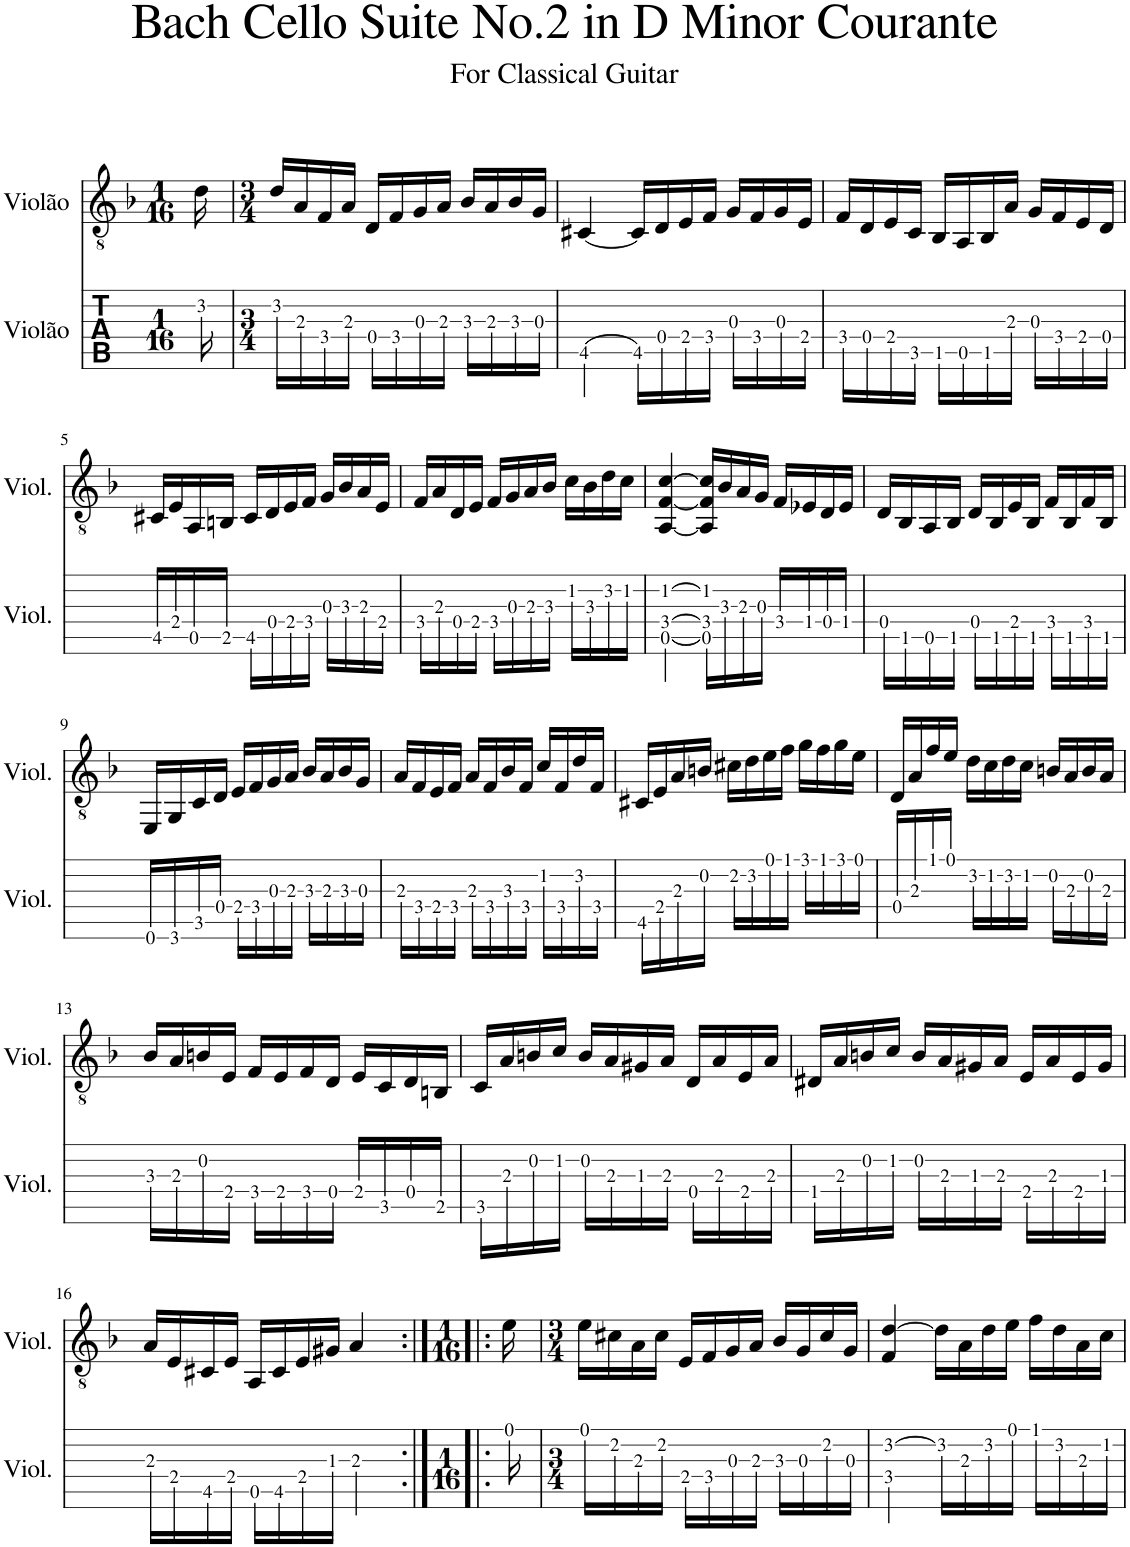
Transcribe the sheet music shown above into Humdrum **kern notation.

**kern	**kern
*part2	*part1
*staff2	*staff1
*I"Violão	*I"Violão
*I'Viol.	*I'Viol.
*stria6	*
*	*clefGv2
*k[b-]	*k[b-]
*M1/16	*M1/16
=1	=1
16d\	16d\
=2	=2
*M3/4	*M3/4
16d\LL	16d/LL
16A\	16A/
16F\	16F/
16A\JJ	16A/JJ
16D\LL	16D/LL
16F\	16F/
16G\	16G/
16A\JJ	16A/JJ
16B-\LL	16B-/LL
16A\	16A/
16B-\	16B-/
16G\JJ	16G/JJ
=3	=3
[4C#X\	[4C#X/
16C#\LL]	16C#/LL]
16D\	16D/
16E\	16E/
16F\JJ	16F/JJ
16G\LL	16G/LL
16F\	16F/
16G\	16G/
16E\JJ	16E/JJ
=4	=4
16F\LL	16F/LL
16D\	16D/
16E\	16E/
16C\JJ	16C/JJ
16BB-\LL	16BB-/LL
16AA\	16AA/
16BB-\	16BB-/
16A\JJ	16A/JJ
16G\LL	16G/LL
16F\	16F/
16E\	16E/
16D\JJ	16D/JJ
!!LO:LB:g=z
=5	=5
16C#X/LL	16C#X/LL
16E/	16E/
16AA/	16AA/
16BBn/JJ	16BBn/JJ
16C#\LL	16C#/LL
16D\	16D/
16E\	16E/
16F\JJ	16F/JJ
16G\LL	16G/LL
16B-\	16B-/
16A\	16A/
16E\JJ	16E/JJ
=6	=6
16F\LL	16F/LL
16A\	16A/
16D\	16D/
16E\JJ	16E/JJ
16F\LL	16F/LL
16G\	16G/
16A\	16A/
16B-\JJ	16B-/JJ
16c\LL	16c\LL
16B-\	16B-\
16d\	16d\
16c\JJ	16c\JJ
=7	=7
[4AA\ [4F\ [4c\	[4AA/ [4F/ [4c/
16AA\] 16F\] 16c\]LL	16AA/] 16F/] 16c/]LL
16B-\	16B-/
16A\	16A/
16G\JJ	16G/JJ
16F/LL	16F/LL
16E-X/	16E-X/
16D/	16D/
16E-/JJ	16E-/JJ
=8	=8
16D\LL	16D/LL
16BB-\	16BB-/
16AA\	16AA/
16BB-\JJ	16BB-/JJ
16D\LL	16D/LL
16BB-\	16BB-/
16E\	16E/
16BB-\JJ	16BB-/JJ
16F\LL	16F/LL
16BB-\	16BB-/
16F\	16F/
16BB-\JJ	16BB-/JJ
!!LO:LB:g=z
=9	=9
16EE/LL	16EE/LL
16GG/	16GG/
16C/	16C/
16D/JJ	16D/JJ
16E\LL	16E/LL
16F\	16F/
16G\	16G/
16A\JJ	16A/JJ
16B-\LL	16B-/LL
16A\	16A/
16B-\	16B-/
16G\JJ	16G/JJ
=10	=10
16A\LL	16A/LL
16F\	16F/
16E\	16E/
16F\JJ	16F/JJ
16A\LL	16A/LL
16F\	16F/
16B-\	16B-/
16F\JJ	16F/JJ
16c\LL	16c/LL
16F\	16F/
16d\	16d/
16F\JJ	16F/JJ
=11	=11
16C#X\LL	16C#X/LL
16E\	16E/
16A\	16A/
16Bn\JJ	16Bn/JJ
16c#X\LL	16c#X\LL
16d\	16d\
16e\	16e\
16f\JJ	16f\JJ
16g\LL	16g\LL
16f\	16f\
16g\	16g\
16e\JJ	16e\JJ
=12	=12
16D/LL	16D/LL
16A/	16A/
16f/	16f/
16e/JJ	16e/JJ
16d\LL	16d\LL
16c\	16c\
16d\	16d\
16c\JJ	16c\JJ
16Bn\LL	16Bn/LL
16A\	16A/
16B\	16B/
16A\JJ	16A/JJ
!!LO:LB:g=z
=13	=13
16B-\LL	16B-/LL
16A\	16A/
16Bn\	16Bn/
16E\JJ	16E/JJ
16F\LL	16F/LL
16E\	16E/
16F\	16F/
16D\JJ	16D/JJ
16E/LL	16E/LL
16C/	16C/
16D/	16D/
16BBn/JJ	16BBn/JJ
=14	=14
16C\LL	16C/LL
16A\	16A/
16Bn\	16Bn/
16c\JJ	16c/JJ
16B\LL	16B/LL
16A\	16A/
16G#X\	16G#X/
16A\JJ	16A/JJ
16D\LL	16D/LL
16A\	16A/
16E\	16E/
16A\JJ	16A/JJ
=15	=15
16D#X\LL	16D#X/LL
16A\	16A/
16Bn\	16Bn/
16c\JJ	16c/JJ
16B\LL	16B/LL
16A\	16A/
16G#X\	16G#X/
16A\JJ	16A/JJ
16E\LL	16E/LL
16A\	16A/
16E\	16E/
16G#\JJ	16G#/JJ
!!LO:LB:g=z
=16	=16
16A\LL	16A/LL
16E\	16E/
16C#X\	16C#X/
16E\JJ	16E/JJ
16AA\LL	16AA/LL
16C#\	16C#/
16E\	16E/
16G#X\JJ	16G#X/JJ
4A\	4A/
=17:|!|:	=17:|!|:
*M1/16	*M1/16
16e\	16e\
=18	=18
*M3/4	*M3/4
16e\LL	16e\LL
16c#X\	16c#X\
16A\	16A\
16c#\JJ	16c#\JJ
16E\LL	16E/LL
16F\	16F/
16G\	16G/
16A\JJ	16A/JJ
16B-\LL	16B-/LL
16G\	16G/
16c#\	16c#/
16G\JJ	16G/JJ
=19	=19
4F\ [4d\	4F/ [4d/
16d\LL]	16d\LL]
16A\	16A\
16d\	16d\
16e\JJ	16e\JJ
16f\LL	16f\LL
16d\	16d\
16A\	16A\
16c\JJ	16c\JJ
=	=
*-	*-
